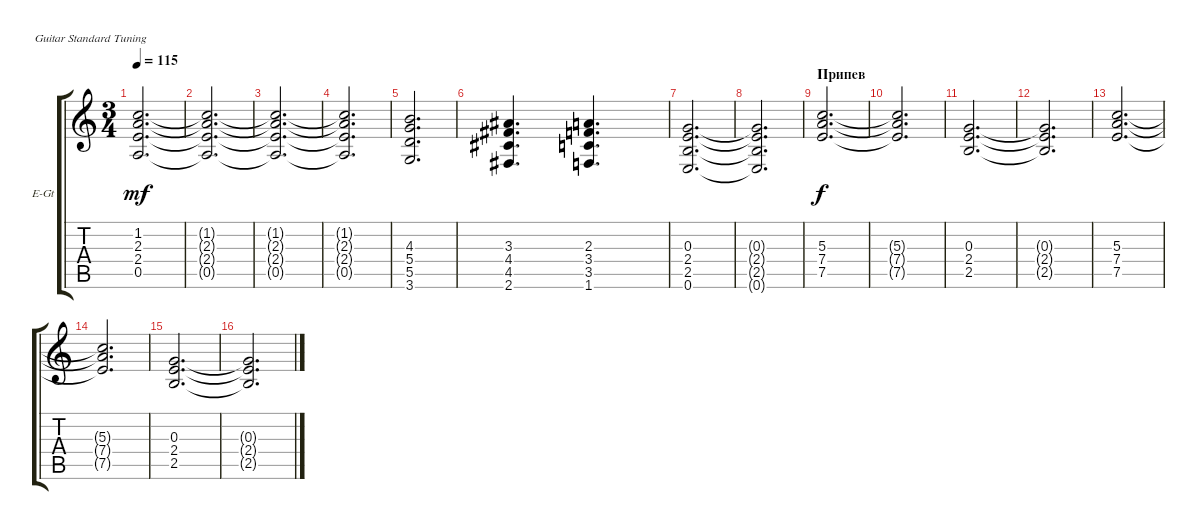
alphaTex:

\defaultSystemsLayout 4
\bracketExtendMode groupsimilarinstruments
\firstSystemTrackNameOrientation horizontal
\otherSystemsTrackNameOrientation horizontal
\track ("А. Андреев" "E-Gt") {instrument electricguitarclean}
\staff {score tabs}
\tuning (E4 B3 G3 D3 A2 E2)
\ts (3 4)
\tempo 115
\clef g2
\scale
0.333333
\ks c
(0.5 2.4 2.3 1.2).2{d dy mf} |
\scale
0.333333 (1.2{t} 2.3{t} 2.4{t} 0.5{t}).2{d} |
\scale
0.333333 (1.2{t} 2.3{t} 2.4{t} 0.5{t}).2{d} |
\scale
0.333333 (0.5{t} 2.4{t} 2.3{t} 1.2{t}).2{d} |
\scale
0.333333 (3.6 5.5 5.4 4.3).2{d} |
\scale
0.333333 (2.6 4.5 4.4 3.3).4{d} (2.3 3.4 3.5 1.6).4{d} |
\scale
0.333333 (0.6 2.5 2.4 0.3).2{d} |
\scale
0.333333 (0.3{t} 2.4{t} 2.5{t} 0.6{t}).2{d} |
\section ("" "Припев")
\scale
0.333333 (7.5 7.4 5.3).2{d dy f} |
\scale
0.333333 (7.5{t} 7.4{t} 5.3{t}).2{d} |
\scale
0.333333 (2.5 2.4 0.3).2{d} |
\scale
0.333333 (2.5{t} 2.4{t} 0.3{t}).2{d} |
\scale
0.333333 (7.5 7.4 5.3).2{d} |
\scale
0.333333 (7.5{t} 7.4{t} 5.3{t}).2{d} |
\scale
0.333333 (2.5 2.4 0.3).2{d} |
\scale
0.333333 (2.5{t} 2.4{t} 0.3{t}).2{d}
